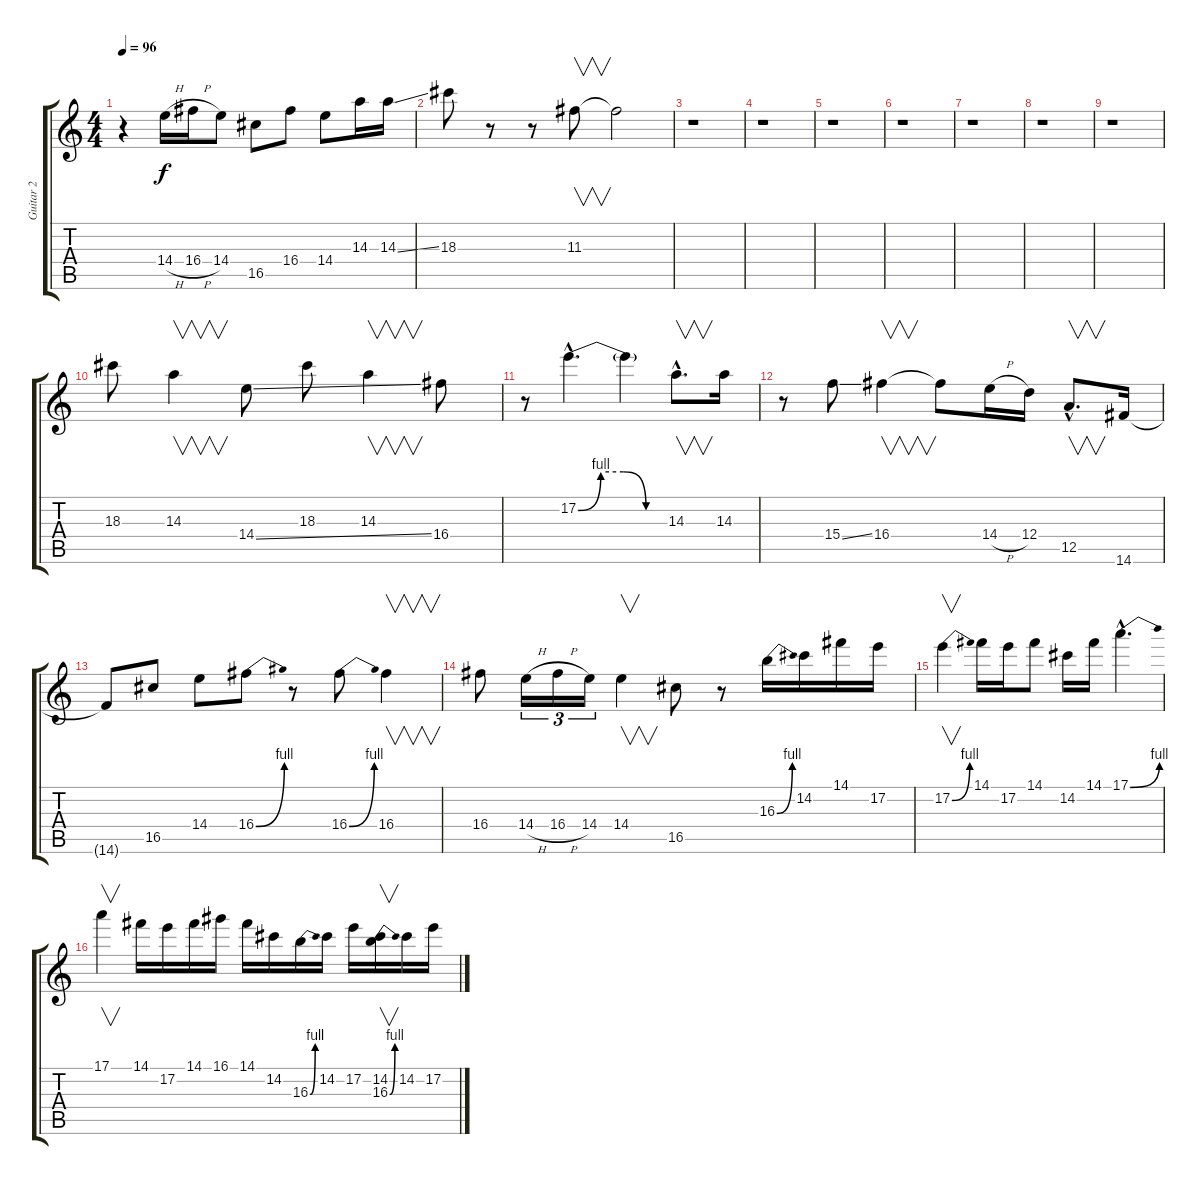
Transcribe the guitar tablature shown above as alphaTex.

\track ("Guitar 2" "Guitar 2") {instrument distortionguitar}
\staff {score tabs}
\tuning (E4 B3 G3 D3 A2 E2) {hide}
\ts (4 4)
\tempo 96
\clef g2
\ks c
r.4{dy f} 14.4{h}.16 16.4{h}.16 14.4.8 16.5.8 16.4.8 14.4.8 14.3.16 14.3{ss}.16 |
18.3.8 r.8 r.8 11.3.8{v} 11.3{t}.2 |
r.1 |
r.1 |
r.1 |
r.1 |
r.1 |
r.1 |
r.1 |
18.3.8 14.3.4{v} 14.4{ss}.8 18.3.8 14.3.4{v} 16.4.8 |
r.8 17.2{be (custom 0 0 15 4 30 4 45 0 60 0) hac}.4{d} 17.2{t}.4 14.3{hac}.8{v d} 14.3.16 |
r.8 15.4{ss}.8 16.4.4{v} 16.4{t}.8 14.4{h}.16 12.4.16 12.5{hac}.8{v d} 14.6.16 |
14.6{t}.8 16.5.8 14.4.8 16.4{be (bend 0 0 60 4)}.8 r.8 16.4{be (bend 0 0 60 4)}.8 16.4.4{v} |
16.4.8 14.4{h}.16{tu (3 2)} 16.4{h}.16{tu (3 2)} 14.4.16{tu (3 2)} 14.4.4{v} 16.5.8 r.8 16.3{be (bend 0 0 60 4)}.16 14.2.16 14.1.16 17.2.16 |
17.2{be (bend 0 0 60 4)}.4{v} 14.1.16 17.2.16 14.1.8 14.2.16 14.1.16 17.1{be (bend 0 0 60 4) hac}.4{d} |
17.1.4{v} 14.1.16 17.2.16 14.1.16 16.1.16 14.1.16 14.2.16 16.3{be (bend 0 0 60 4)}.16 14.2.16 17.2.16 (14.2 16.3{be (bend 0 0 60 4)}).16{v} 14.2.16 17.2.16
